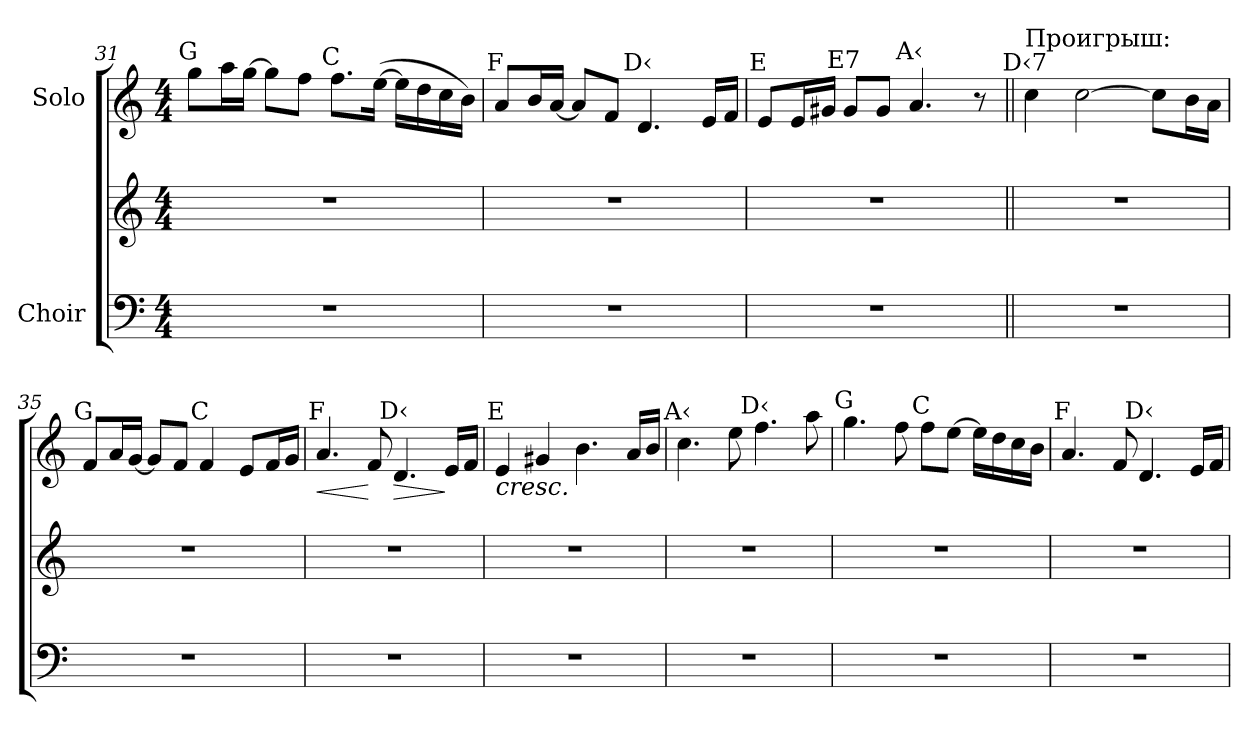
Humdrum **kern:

**kern	**kern	**kern	**dynam
*part2	*part2	*part1	*part1
*staff3	*staff2	*staff1	*staff1
*I"Choir	*	*I"Solo	*
*clefF4	*clefG2	*clefG2	*
*k[]	*k[]	*k[]	*
*C:	*C:	*C:	*
*M4/4	*M4/4	*M4/4	*
=31	=31	=31	=31
!	!	!LO:TX:a:cj:t=G	!
1r	1r	8ggi\L	.
.	.	16aai\L	.
.	.	[>16ggi\JJ	.
.	.	8ggi\L]	.
.	.	8ffi\J	.
!	!	!LO:TX:a:cj:t=C	!
.	.	8.ffi\L	.
.	.	([>16eei\Jk	.
.	.	16eei\LL]	.
.	.	16ddi\	.
.	.	16cci\	.
.	.	16bi\JJ)	.
=32	=32	=32	=32
!	!	!LO:TX:a:cj:t=F	!
1r	1r	8ai/L	.
.	.	16bi/L	.
.	.	[<16ai/JJ	.
.	.	8ai/L]	.
.	.	8fi/J	.
!	!	!LO:TX:a:cj:t=D‹	!
.	.	4.di/	.
.	.	16ei/LL	.
.	.	16fi/JJ	.
=33	=33	=33	=33
!	!	!LO:TX:a:cj:t=E	!
1r	1r	8ei/L	.
.	.	16ei/L	.
.	.	16g#Xi/JJ	.
!	!	!LO:TX:a:cj:t=E7	!
.	.	8g#i/L	.
.	.	8g#i/J	.
!	!	!LO:TX:a:cj:t=A‹	!
.	.	4.ai/	.
.	.	8r	.
!!LO:LB:g=z
=34||	=34||	=34||	=34||
!	!	!LO:TX:a:cj:t=D‹7	!
!	!	!LO:TX:a:t=Проигрыш&colon;	!
1r	1r	4cci\	.
.	.	[>2cci\	.
.	.	8cci\L]	.
.	.	16bi\L	.
.	.	16ai\JJ	.
=35	=35	=35	=35
!	!	!LO:TX:a:cj:t=G	!
1r	1r	8fi/L	.
.	.	16ai/L	.
.	.	[<16gi/JJ	.
.	.	8gi/L]	.
.	.	8fi/J	.
!	!	!LO:TX:a:cj:t=C	!
.	.	4fi/	.
.	.	8ei/L	.
.	.	16fi/L	.
.	.	16gi/JJ	.
=36	=36	=36	=36
!	!	!LO:TX:a:cj:t=F	!
!	!	!	!LO:HP:b
1r	1r	4.ai/	<
.	.	8fi/	[
!	!	!LO:TX:a:cj:t=D‹	!
!	!	!	!LO:HP:b
.	.	4.di/	>
.	.	16ei/LL	]
.	.	16fi/JJ	.
=37	=37	=37	=37
!	!	!LO:TX:b:i:t=cresc.	!
!	!	!LO:TX:a:cj:t=E	!
1r	1r	4ei/	.
.	.	4g#Xi/	.
.	.	4.bi\	.
.	.	16ai/LL	.
.	.	16bi/JJ	.
!!LO:LB:g=z
=38	=38	=38	=38
!	!	!LO:TX:a:cj:t=A‹	!
1r	1r	4.cci\	.
.	.	8eei\	.
!	!	!LO:TX:a:cj:t=D‹	!
.	.	4.ffi\	.
.	.	8aai\	.
=39	=39	=39	=39
!	!	!LO:TX:a:cj:t=G	!
1r	1r	4.ggi\	.
.	.	8ffi\	.
!	!	!LO:TX:a:cj:t=C	!
.	.	8ffi\L	.
.	.	[>8eei\J	.
.	.	16eei\LL]	.
.	.	16ddi\	.
.	.	16cci\	.
.	.	16bi\JJ	.
=40	=40	=40	=40
!	!	!LO:TX:a:cj:t=F	!
1r	1r	4.ai/	.
.	.	8fi/	.
!	!	!LO:TX:a:cj:t=D‹	!
.	.	4.di/	.
.	.	16ei/LL	.
.	.	16fi/JJ	.
=	=	=	=
*-	*-	*-	*-
